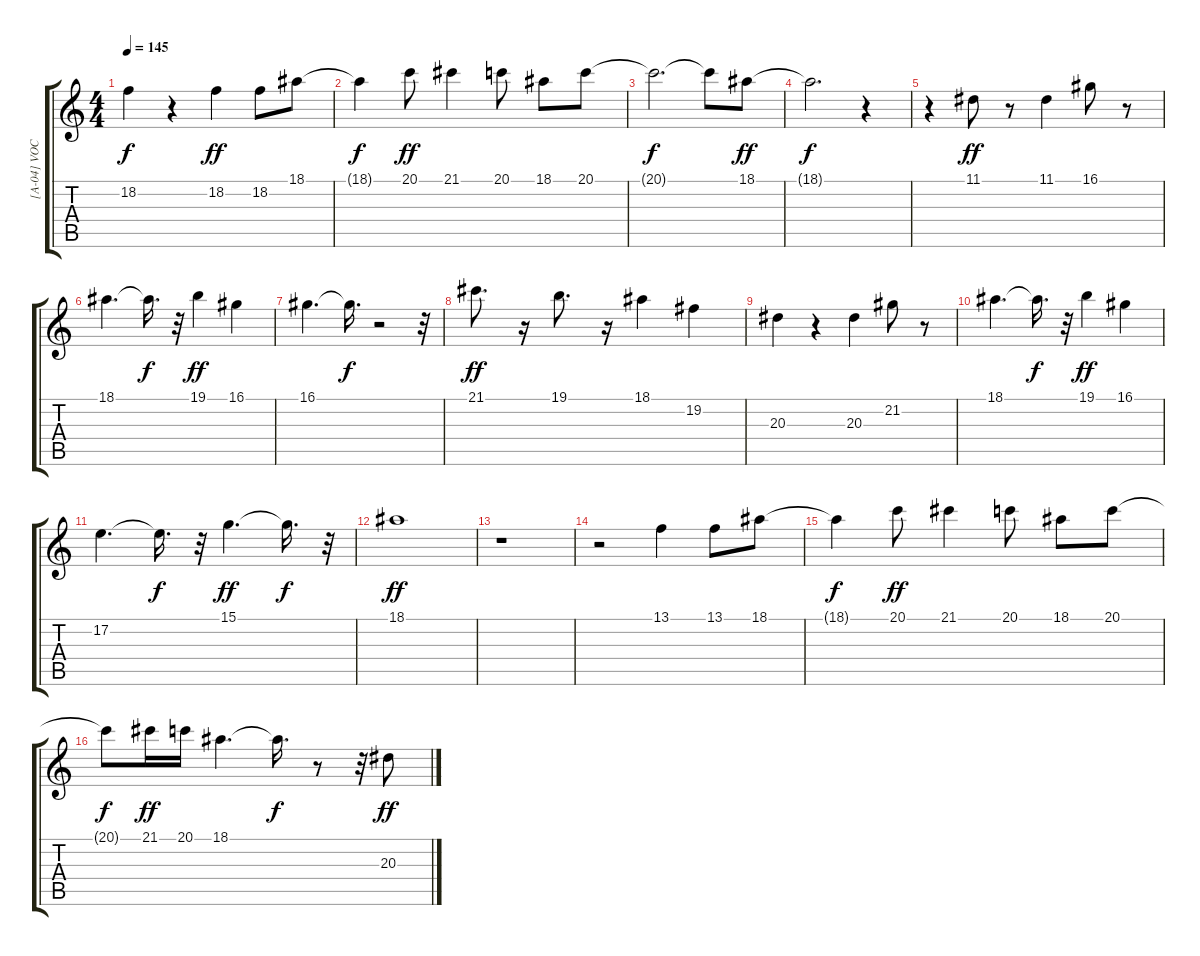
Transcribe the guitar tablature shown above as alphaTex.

\track ("[A-04] VOCAL" "[A-04] VOC") {instrument synthbrass1}
\staff {score tabs}
\tuning (E4 B3 G3 D3 A2 E2) {hide}
\ts (4 4)
\tempo 145
\clef g2
\ks c
18.2{t}.4{dy f} r.4 18.2.4{dy ff} 18.2.8 18.1.8 |
18.1{t}.4{dy f} 20.1.8{dy ff} 21.1.4 20.1.8 18.1.8 20.1.8 |
20.1{t}.2{d dy f} 20.1{t}.8 18.1.8{dy ff} |
18.1{t}.2{d dy f} r.4 |
r.4 11.1.8{dy ff} r.8 11.1.4 16.1.8 r.8 |
18.1.4{d} 18.1{t}.16{d dy f} r.32 19.1.4{dy ff} 16.1.4 |
16.1.4{d} 16.1{t}.16{d dy f} r.2 r.32 |
21.1.8{d dy ff} r.16 19.1.8{d} r.16 18.1.4 19.2.4 |
20.3.4 r.4 20.3.4 21.2.8 r.8 |
18.1.4{d} 18.1{t}.16{d dy f} r.32 19.1.4{dy ff} 16.1.4 |
17.2.4{d} 17.2{t}.16{d dy f} r.32 15.1.4{d dy ff} 15.1{t}.16{d dy f} r.32 |
18.1.1{dy ff} |
r.1 |
r.2 13.1.4 13.1.8 18.1.8 |
18.1{t}.4{dy f} 20.1.8{dy ff} 21.1.4 20.1.8 18.1.8 20.1.8 |
20.1{t}.8{dy f} 21.1.16{dy ff} 20.1.16 18.1.4{d} 18.1{t}.16{d dy f} r.8 r.32 20.3.8{dy ff}
